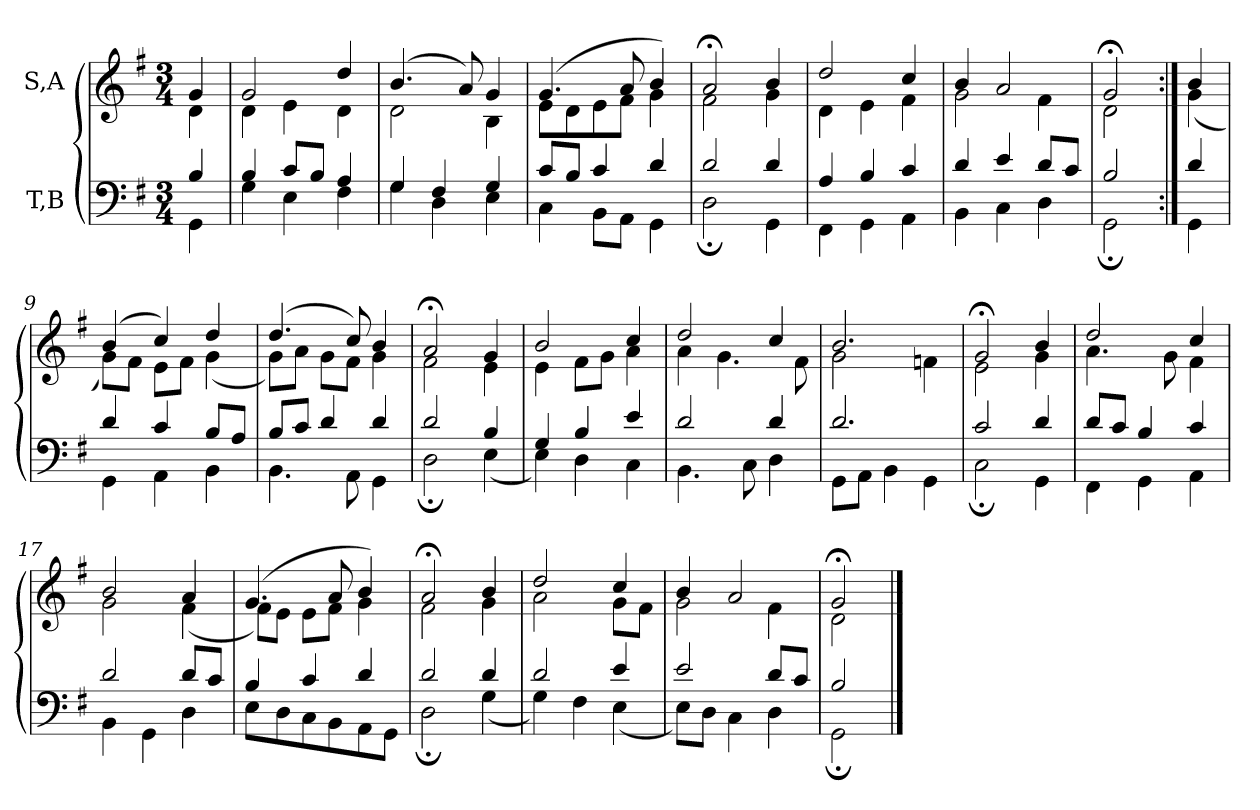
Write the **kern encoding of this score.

**kern	**kern
*part2	*part1
*staff2	*staff1
*I"T,B	*I"S,A
*clefF4	*clefG2
*k[f#]	*k[f#]
*M3/4	*M3/4
*MM67	*MM67
=	=
*^	*^
4B	4GG	4g	4d
=1	=1	=1	=1
4B	4G	2g	4d
8cL	4E	.	4e
8BJ	.	.	.
4A	4F#	4dd	4d
=2	=2	=2	=2
4G	4G	(>4.b	2d
4F#	4D	.	.
.	.	8a)	.
4G	4E	4g	4B
=3	=3	=3	=3
8cL	4C	(>4.g	8eL
8BJ	.	.	8d
4c	8BBL	.	8e
.	8AAJ	8a	8f#J
4d	4GG	4b)	4g
=4	=4	=4	=4
2d	2D;	2a;<	2f#
4d	4GG	4b	4g
=5	=5	=5	=5
4A	4FF#	2dd	4d
4B	4GG	.	4e
4c	4AA	4cc	4f#
=6	=6	=6	=6
4d	4BB	4b	2g
4e	4C	2a	.
8dL	4D	.	4f#
8cJ	.	.	.
=8	=8	=8	=8
2B	2GG;	2g;<	2d
=9:|!	=9:|!	=9:|!	=9:|!
4d	4GG	4b	(<4g
=9	=9	=9	=9
4d	4GG	(>4b	8gL)
.	.	.	8f#J
4c	4AA	4cc)	8eL
.	.	.	8f#J
8BL	4BB	4dd	(<4g
8AJ	.	.	.
=10	=10	=10	=10
8BL	4.BB	(>4.dd	8gL)
8cJ	.	.	8aJ
4d	.	.	8gL
.	8AA	8cc)	8f#J
4d	4GG	4b	4g
=11	=11	=11	=11
2d	2D;	2a;<	2f#
4B	(<4E	4g	4e
=12	=12	=12	=12
4G	4E)	2b	4e
4B	4D	.	8f#L
.	.	.	8gJ
4e	4C	4cc	4a
=13	=13	=13	=13
2d	4.BB	2dd	4a
.	.	.	4.g
.	8C	.	.
4d	4D	4cc	.
.	.	.	8f#
=14	=14	=14	=14
2.d	8GGL	2.b	2g
.	8AAJ	.	.
.	4BB	.	.
.	4GG	.	4fn
=15	=15	=15	=15
2c	2C;	2g;<	2e
4d	4GG	4b	4g
=16	=16	=16	=16
8dL	4FF#	2dd	4.a
8cJ	.	.	.
4B	4GG	.	.
.	.	.	8g
4c	4AA	4cc	4f#
=17	=17	=17	=17
2d	4BB	2b	2g
.	4GG	.	.
8dL	4D	4a	(<4f#
8cJ	.	.	.
=18	=18	=18	=18
4B	8EL	(>4.g	8f#L)
.	8D	.	8eJ
4c	8C	.	8eL
.	8BB	8a	8f#J
4d	8AA	4b)	4g
.	8GGJ	.	.
=19	=19	=19	=19
2d	2D;	2a;<	2f#
4d	(<4G	4b	4g
=20	=20	=20	=20
2d	4G)	2dd	2a
.	4F#	.	.
4e	(<4E	4cc	8gL
.	.	.	8f#J
=21	=21	=21	=21
2e	8EL)	4b	2g
.	8DJ	.	.
.	4C	2a	.
8dL	4D	.	4f#
8cJ	.	.	.
=23	=23	=23	=23
2B	2GG;	2g;<	2d
*v	*v	*	*
*	*v	*v
==	==
*-	*-
